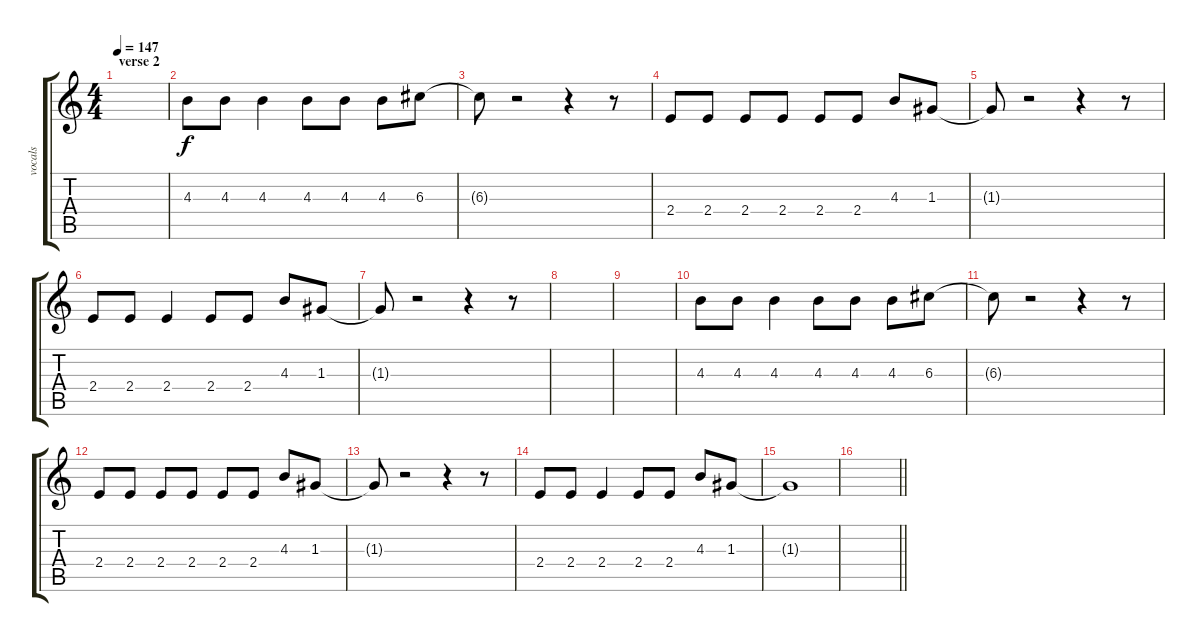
\track ("vocals" "vocals") {instrument overdrivenguitar}
\staff {score tabs}
\tuning (E4 B3 G3 D3 A2 E2) {hide}
\ts (4 4)
\section ("" "verse 2")
\tempo 147
\clef g2
\ks c
|
4.3.8 4.3.8 4.3.4 4.3.8 4.3.8 4.3.8 6.3.8 |
6.3{t}.8 r.2 r.4 r.8 |
2.4.8 2.4.8 2.4.8 2.4.8 2.4.8 2.4.8 4.3.8 1.3.8 |
1.3{t}.8 r.2 r.4 r.8 |
2.4.8 2.4.8 2.4.4 2.4.8 2.4.8 4.3.8 1.3.8 |
1.3{t}.8 r.2 r.4 r.8 |
|
|
4.3.8 4.3.8 4.3.4 4.3.8 4.3.8 4.3.8 6.3.8 |
6.3{t}.8 r.2 r.4 r.8 |
2.4.8 2.4.8 2.4.8 2.4.8 2.4.8 2.4.8 4.3.8 1.3.8 |
1.3{t}.8 r.2 r.4 r.8 |
2.4.8 2.4.8 2.4.4 2.4.8 2.4.8 4.3.8 1.3.8 |
1.3{t}.1 |
\barLineRight lightlight
